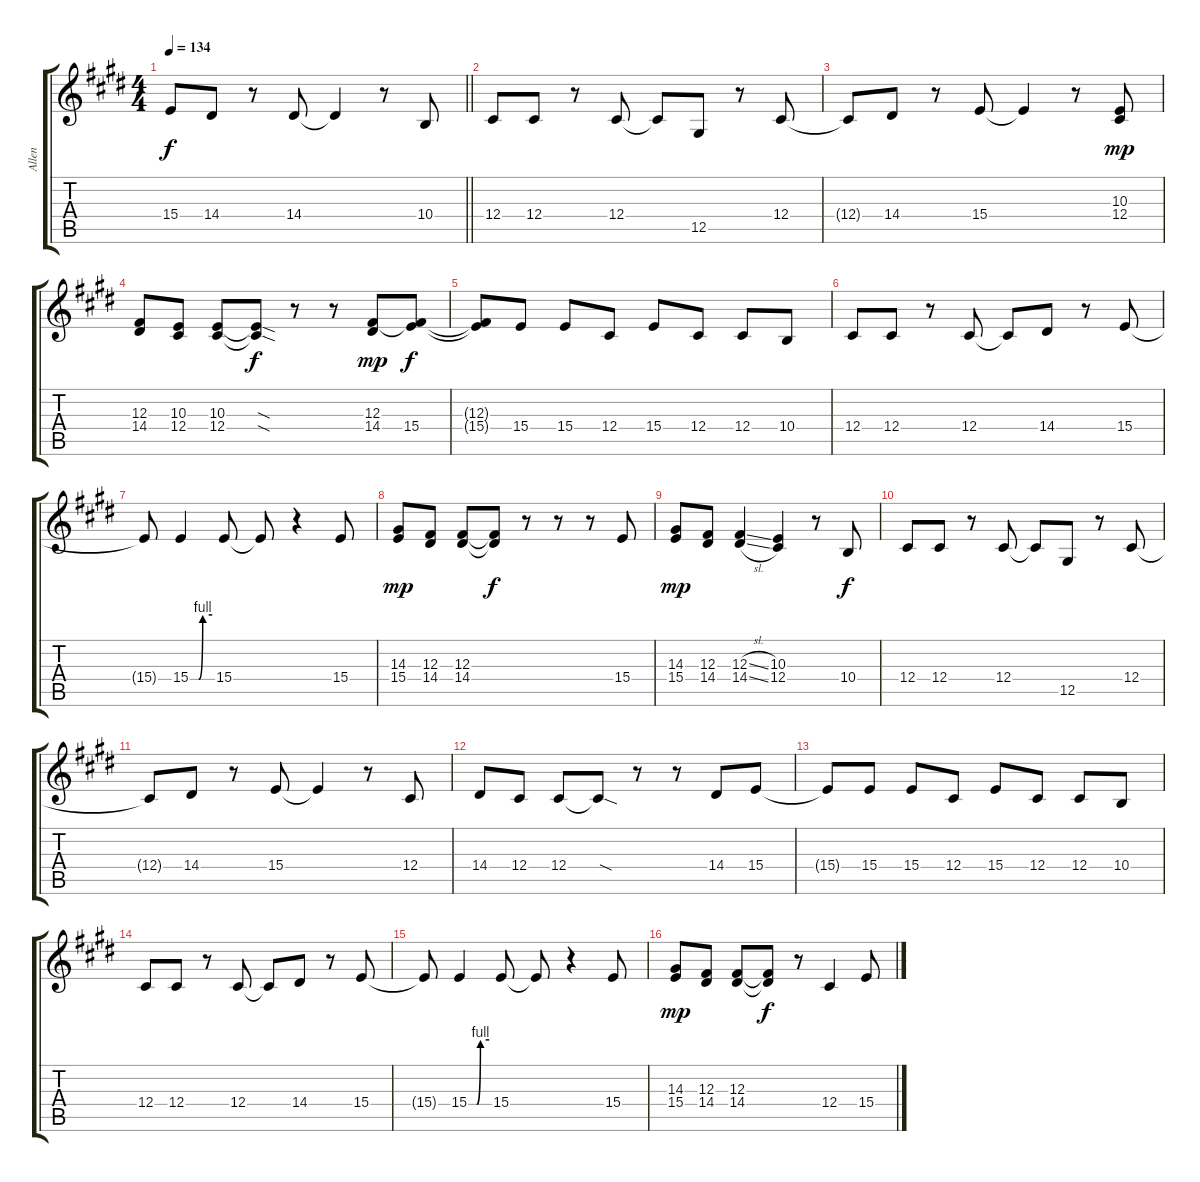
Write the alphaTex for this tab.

\track ("Allen" "Allen") {instrument oboe}
\staff {score tabs}
\tuning (Eb4 Bb3 Gb3 Db3 Ab2 Db2) {hide}
\ts (4 4)
\tempo 134
\clef g2
\barLineRight lightlight
\ks c#minor
15.4{t}.8{dy f} 14.4.8 r.8 14.4.8 14.4{t}.4 r.8 10.4.8 |
12.4.8 12.4.8 r.8 12.4.8 12.4{t}.8 12.5.8 r.8 12.4.8 |
12.4{t}.8 14.4.8 r.8 15.4.8 15.4{t}.4 r.8 (10.3 12.4).8{dy mp} |
(12.3 14.4).8 (10.3 12.4).8 (10.3 12.4).8 (10.3{sod t} 12.4{sod t}).8{dy f} r.8 r.8 (12.3 14.4).8{dy mp} (12.3{t} 15.4).8{dy f} |
(12.3{t} 15.4{t}).8 15.4.8 15.4.8 12.4.8 15.4.8 12.4.8 12.4.8 10.4.8 |
12.4.8 12.4.8 r.8 12.4.8 12.4{t}.8 14.4.8 r.8 15.4.8 |
15.4{t}.8 15.4{be (custom 0 0 23 0 34 4 60 4)}.4 15.4.8 15.4{t}.8 r.4 15.4.8 |
(14.3 15.4).8{dy mp} (12.3 14.4).8 (12.3 14.4).8 (12.3{t} 14.4{t}).8{dy f} r.8 r.8 r.8 15.4.8 |
(14.3 15.4).8{dy mp} (12.3 14.4).8 (12.3{sl} 14.4{sl}).4 (10.3 12.4).4 r.8 10.4.8{dy f} |
12.4.8 12.4.8 r.8 12.4.8 12.4{t}.8 12.5.8 r.8 12.4.8 |
12.4{t}.8 14.4.8 r.8 15.4.8 15.4{t}.4 r.8 12.4.8 |
14.4.8 12.4.8 12.4.8 12.4{sod t}.8 r.8 r.8 14.4.8 15.4.8 |
15.4{t}.8 15.4.8 15.4.8 12.4.8 15.4.8 12.4.8 12.4.8 10.4.8 |
12.4.8 12.4.8 r.8 12.4.8 12.4{t}.8 14.4.8 r.8 15.4.8 |
15.4{t}.8 15.4{be (custom 0 0 23 0 34 4 60 4)}.4 15.4.8 15.4{t}.8 r.4 15.4.8 |
(14.3 15.4).8{dy mp} (12.3 14.4).8 (12.3 14.4).8 (12.3{t} 14.4{t}).8{dy f} r.8 12.4.4 15.4.8
